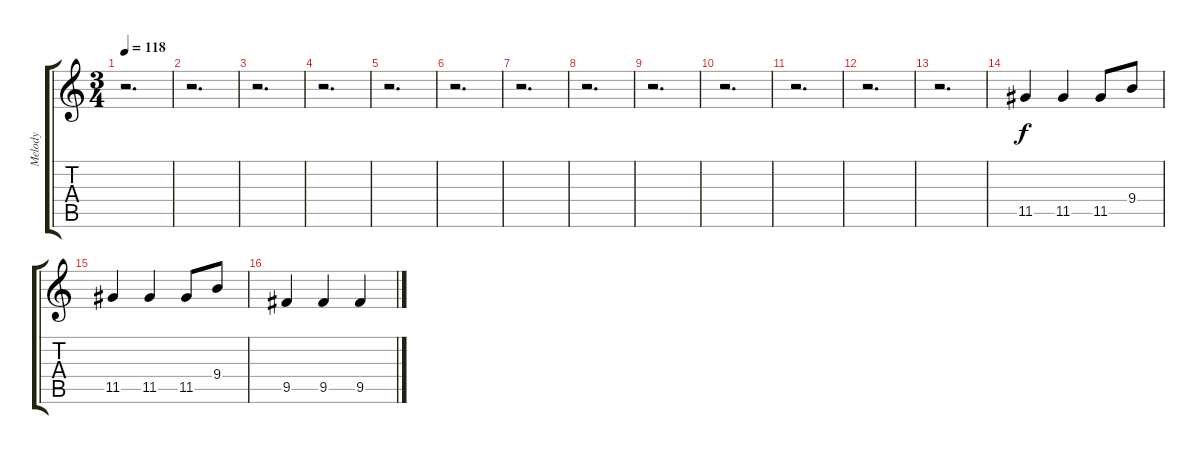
\track ("Melody" "Melody") {instrument acousticguitarsteel}
\staff {score tabs}
\tuning (E4 B3 G3 D3 A2 E2) {hide}
\ts (3 4)
\tempo 118
\clef g2
\ks c
r.2{d dy f} |
r.2{d} |
r.2{d} |
r.2{d} |
r.2{d} |
r.2{d} |
r.2{d} |
r.2{d} |
r.2{d} |
r.2{d} |
r.2{d} |
r.2{d} |
r.2{d} |
11.5.4 11.5.4 11.5.8 9.4.8 |
11.5.4 11.5.4 11.5.8 9.4.8 |
9.5.4 9.5.4 9.5.4
